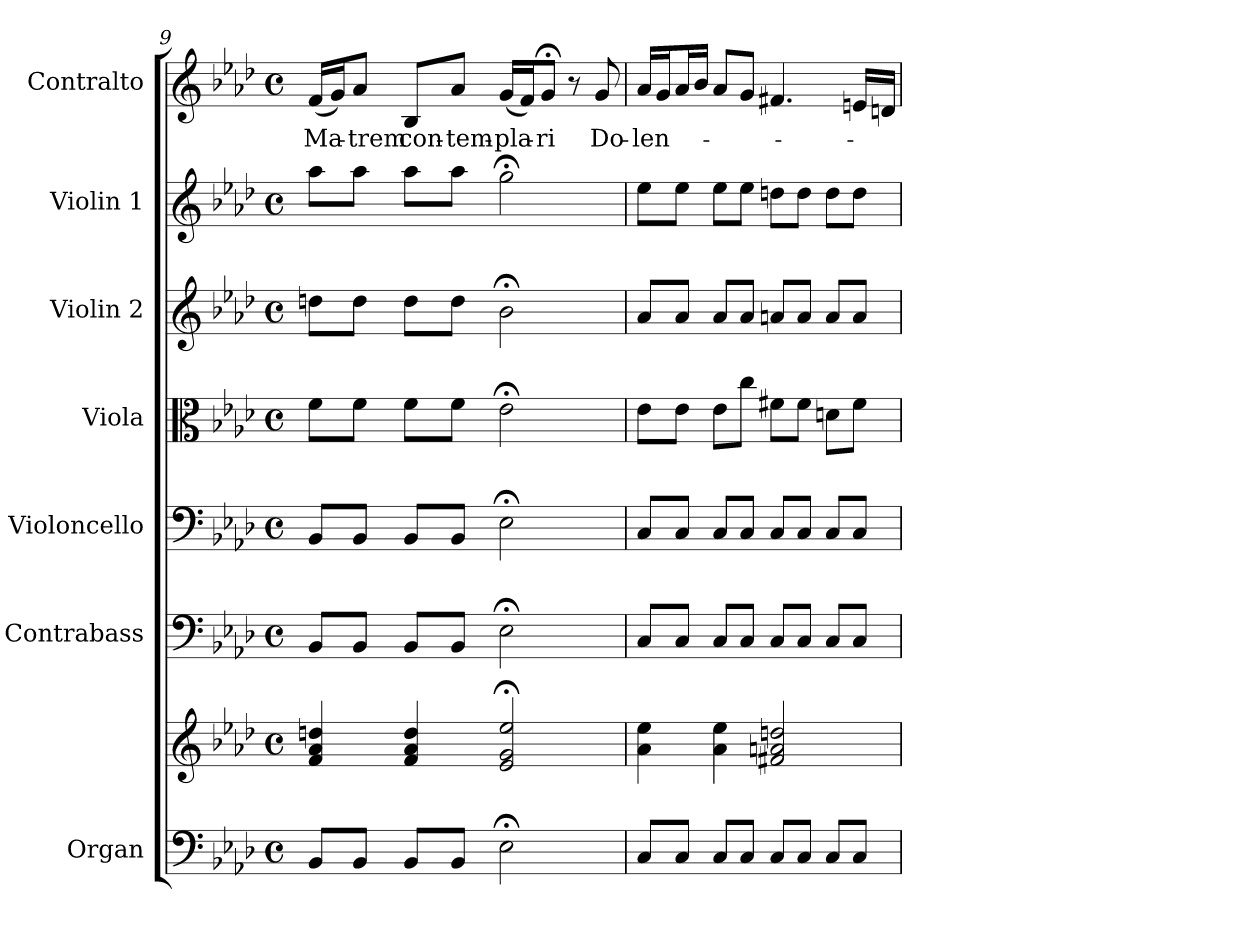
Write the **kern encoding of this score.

**kern	**kern	**kern	**kern	**kern	**kern	**kern	**kern	**text
*part7	*part7	*part6	*part5	*part4	*part3	*part2	*part1	*part1
*staff8	*staff7	*staff6	*staff5	*staff4	*staff3	*staff2	*staff1	*staff1
*I"Organ	*	*I"Contrabass	*I"Violoncello	*I"Viola	*I"Violin 2	*I"Violin 1	*I"Contralto	*
*I'Org.	*	*I'Cb.	*I'Vc.	*I'Vla.	*I'Vln. 2	*I'Vln. 1	*I'C.	*
!!LO:PB:g=z
*clefF4	*clefG2	*clefF4	*clefF4	*clefC3	*clefG2	*clefG2	*clefG2	*
*	*	*ITrd7c12	*	*	*	*	*	*
*k[b-e-a-d-]	*k[b-e-a-d-]	*k[b-e-a-d-]	*k[b-e-a-d-]	*k[b-e-a-d-]	*k[b-e-a-d-]	*k[b-e-a-d-]	*k[b-e-a-d-]	*
*f:	*f:	*f:	*f:	*f:	*f:	*f:	*f:	*
*M4/4	*M4/4	*M4/4	*M4/4	*M4/4	*M4/4	*M4/4	*M4/4	*
*met(c)	*met(c)	*met(c)	*met(c)	*met(c)	*met(c)	*met(c)	*met(c)	*
=9	=9	=9	=9	=9	=9	=9	=9	=9
!	!	!	!	!	!	!	!	!LO:LY:b:color=#000000
8BB-i/L	4fi/ 4a-i 4ddni	8BBB-i/L	8BB-i/L	8fi\L	8ddni\L	8aa-i\L	(16fi/LL	Ma-
.	.	.	.	.	.	.	16gi/J)	.
!	!	!	!	!	!	!	!	!LO:LY:b:color=#000000
8BB-i/J	.	8BBB-i/J	8BB-i/J	8fi\J	8ddi\J	8aa-i\J	8a-i/J	-trem
!	!	!	!	!	!	!	!	!LO:LY:b:color=#000000
8BB-i/L	4fi/ 4a-i 4ddi	8BBB-i/L	8BB-i/L	8fi\L	8ddi\L	8aa-i\L	8B-i/L	con-
!	!	!	!	!	!	!	!	!LO:LY:b:color=#000000
8BB-i/J	.	8BBB-i/J	8BB-i/J	8fi\J	8ddi\J	8aa-i\J	8a-i/J	-tem-
!	!	!	!	!	!	!	!	!LO:LY:b:color=#000000
2E-;i\	2e-i/; 2gi; 2ee-i;	2EE-;i\	2E-;i\	2e-;i\	2b-;i\	2gg;i\	(16gi/LL	-pla-
.	.	.	.	.	.	.	16fi/J)	.
!	!	!	!	!	!	!	!	!LO:LY:b:color=#000000
.	.	.	.	.	.	.	8g;i/J	-ri
.	.	.	.	.	.	.	8r	.
!	!	!	!	!	!	!	!	!LO:LY:b:color=#000000
.	.	.	.	.	.	.	8gi/	Do-
=10	=10	=10	=10	=10	=10	=10	=10	=10
!	!	!	!	!	!	!	!	!LO:LY:b:color=#000000
8Ci/L	4a-i\ 4ee-i	8CCi/L	8Ci/L	8e-i\L	8a-i/L	8ee-i\L	16a-i/LL	-len-
.	.	.	.	.	.	.	16gi/J	.
8Ci/J	.	8CCi/J	8Ci/J	8e-i\J	8a-i/J	8ee-i\J	16a-i/L	.
.	.	.	.	.	.	.	16b-i/JJ	.
8Ci/L	4a-i\ 4ee-i	8CCi/L	8Ci/L	8e-i\L	8a-i/L	8ee-i\L	8a-i/L	.
8Ci/J	.	8CCi/J	8Ci/J	8cci\J	8a-i/J	8ee-i\J	8gi/J	.
8Ci/L	2f#Xi/ 2ani 2ddni	8CCi/L	8Ci/L	8f#Xi\L	8ani/L	8ddni\L	4.f#Xi/	.
8Ci/J	.	8CCi/J	8Ci/J	8f#i\J	8ai/J	8ddi\J	.	.
8Ci/L	.	8CCi/L	8Ci/L	8dni\L	8ai/L	8ddi\L	.	.
8Ci/J	.	8CCi/J	8Ci/J	8f#i\J	8ai/J	8ddi\J	16eni/LL	.
.	.	.	.	.	.	.	16dni/JJ	.
=	=	=	=	=	=	=	=	=
*-	*-	*-	*-	*-	*-	*-	*-	*-
